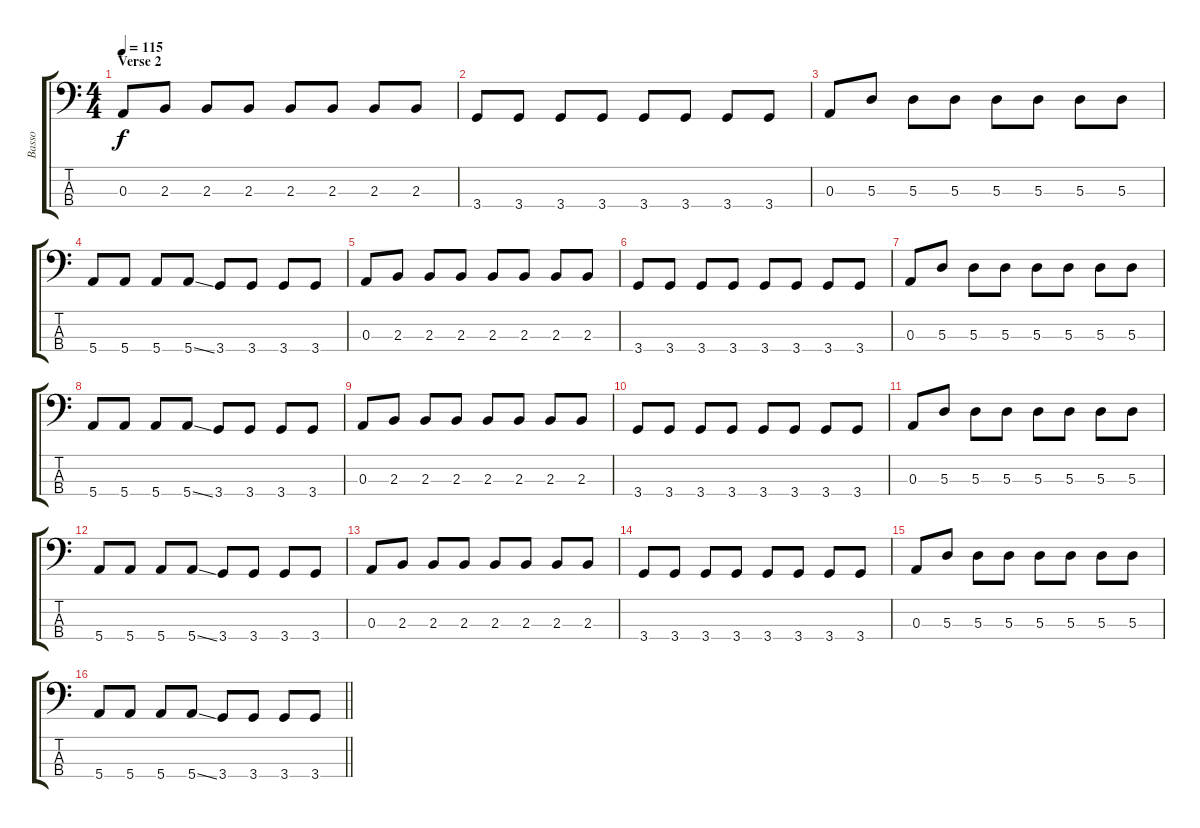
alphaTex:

\track ("Basso" "Basso") {instrument electricbassfinger}
\staff {score tabs}
\tuning (G2 D2 A1 E1) {hide}
\ts (4 4)
\section ("" "Verse 2")
\tempo 115
\clef f4
\ks c
0.3.8{dy f} 2.3.8 2.3.8 2.3.8 2.3.8 2.3.8 2.3.8 2.3.8 |
3.4.8 3.4.8 3.4.8 3.4.8 3.4.8 3.4.8 3.4.8 3.4.8 |
0.3.8 5.3.8 5.3.8 5.3.8 5.3.8 5.3.8 5.3.8 5.3.8 |
5.4.8 5.4.8 5.4.8 5.4{ss}.8 3.4.8 3.4.8 3.4.8 3.4.8 |
0.3.8 2.3.8 2.3.8 2.3.8 2.3.8 2.3.8 2.3.8 2.3.8 |
3.4.8 3.4.8 3.4.8 3.4.8 3.4.8 3.4.8 3.4.8 3.4.8 |
0.3.8 5.3.8 5.3.8 5.3.8 5.3.8 5.3.8 5.3.8 5.3.8 |
5.4.8 5.4.8 5.4.8 5.4{ss}.8 3.4.8 3.4.8 3.4.8 3.4.8 |
0.3.8 2.3.8 2.3.8 2.3.8 2.3.8 2.3.8 2.3.8 2.3.8 |
3.4.8 3.4.8 3.4.8 3.4.8 3.4.8 3.4.8 3.4.8 3.4.8 |
0.3.8 5.3.8 5.3.8 5.3.8 5.3.8 5.3.8 5.3.8 5.3.8 |
5.4.8 5.4.8 5.4.8 5.4{ss}.8 3.4.8 3.4.8 3.4.8 3.4.8 |
0.3.8 2.3.8 2.3.8 2.3.8 2.3.8 2.3.8 2.3.8 2.3.8 |
3.4.8 3.4.8 3.4.8 3.4.8 3.4.8 3.4.8 3.4.8 3.4.8 |
0.3.8 5.3.8 5.3.8 5.3.8 5.3.8 5.3.8 5.3.8 5.3.8 |
\barLineRight lightlight
5.4.8 5.4.8 5.4.8 5.4{ss}.8 3.4.8 3.4.8 3.4.8 3.4.8
